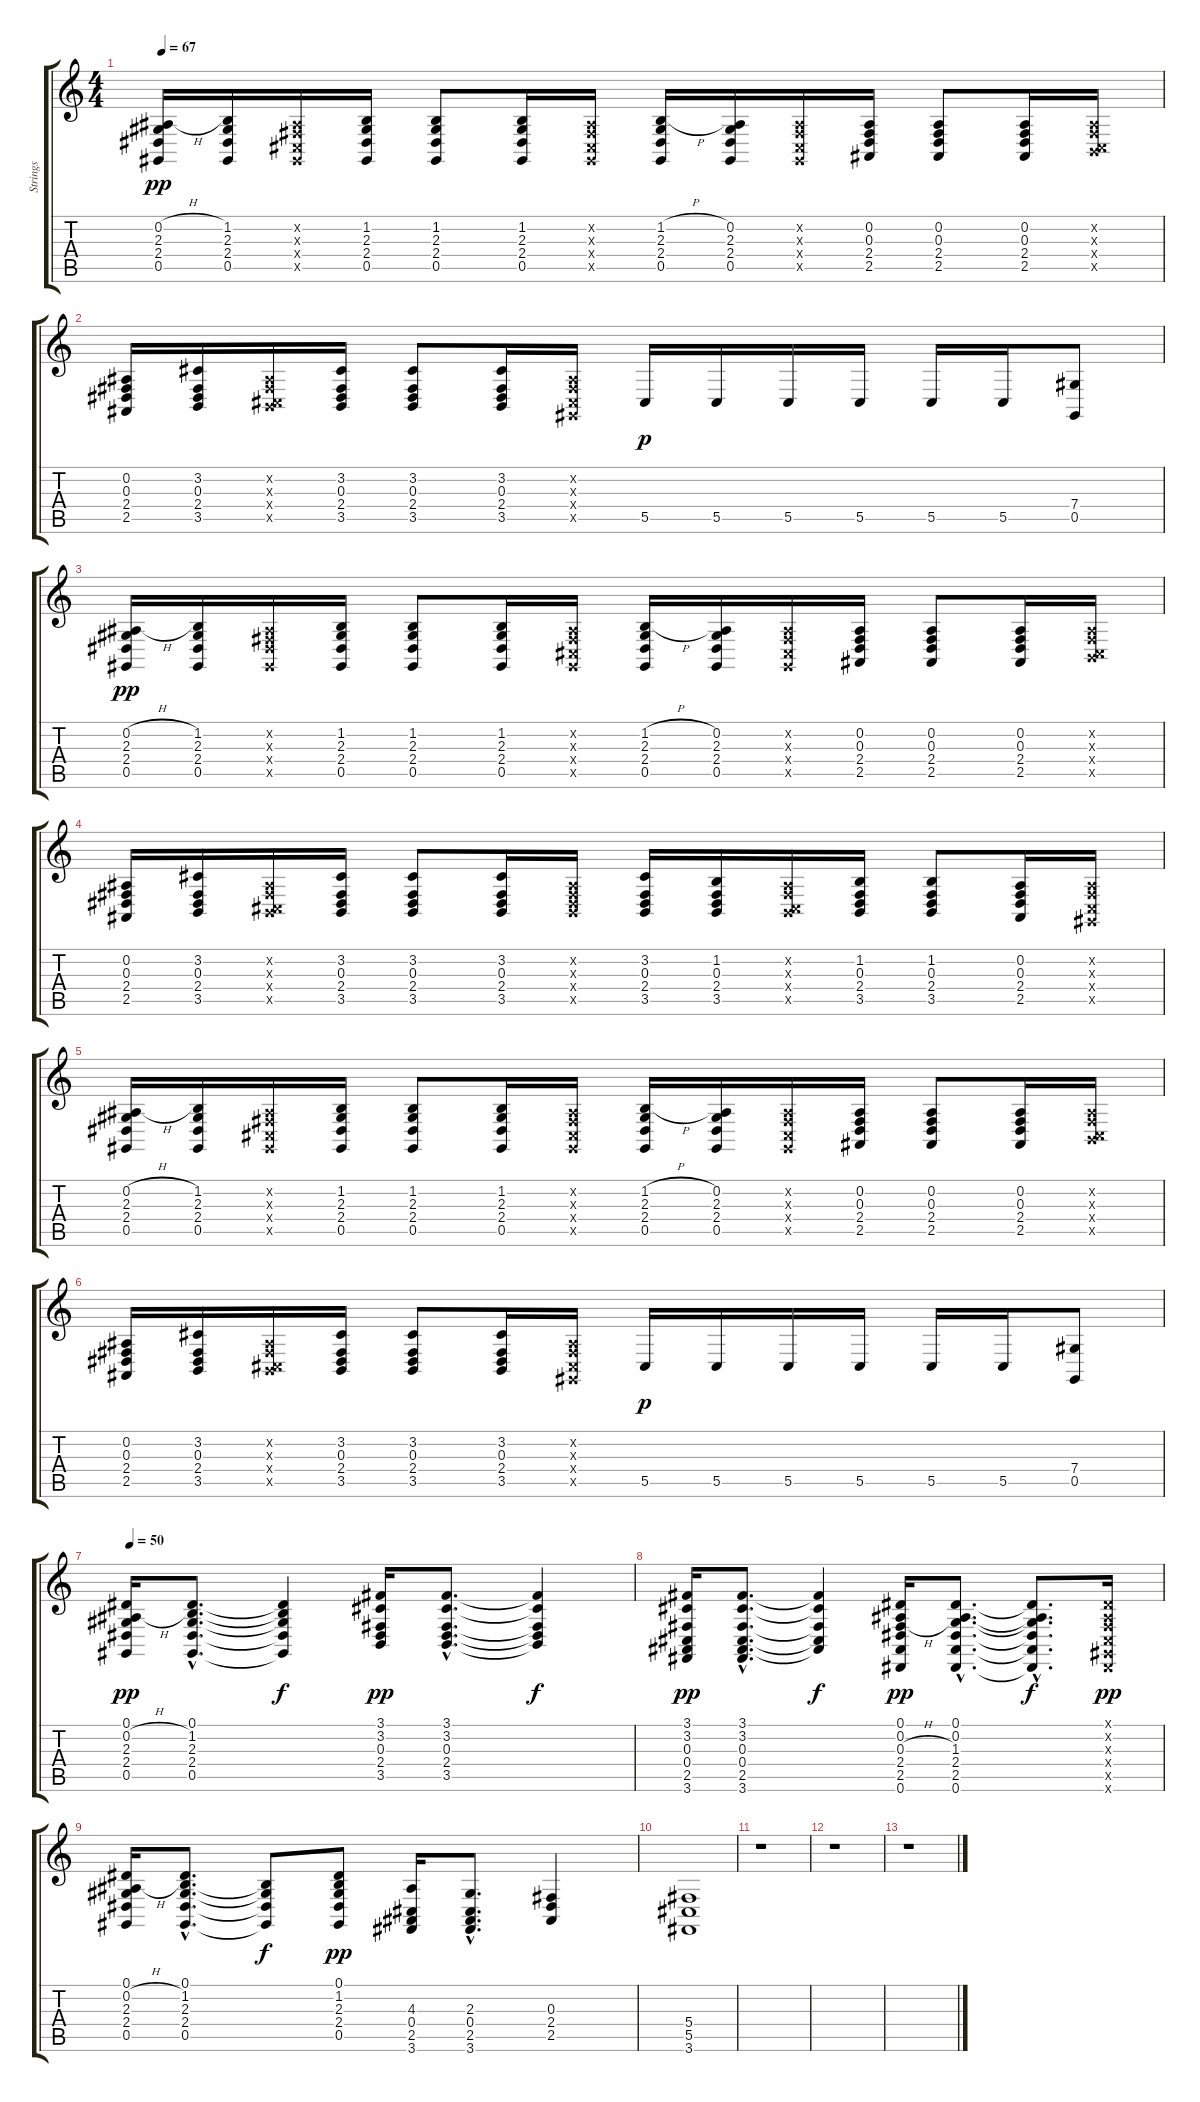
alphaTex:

\track ("Strings" "Strings") {instrument stringensemble1}
\staff {score tabs}
\tuning (Eb4 Bb3 Gb3 Db3 Ab2 Eb2) {hide}
\ts (4 4)
\tempo 67
\clef g2
\ks c
(0.2{h} 2.3 2.4 0.5).16{dy pp} (1.2 2.3 2.4 0.5).16 (0.2{x} 0.3{x} 0.4{x} 0.5{x}).16 (1.2 2.3 2.4 0.5).16 (1.2 2.3 2.4 0.5).8 (1.2 2.3 2.4 0.5).16 (0.2{x} 0.3{x} 0.4{x} 0.5{x}).16 (1.2{h} 2.3 2.4 0.5).16 (0.2 2.3 2.4 0.5).16 (0.2{x} 0.3{x} 0.4{x} 0.5{x}).16 (0.2 0.3 2.4 2.5).16 (0.2 0.3 2.4 2.5).8 (0.2 0.3 2.4 2.5).16 (0.2{x} 0.3{x} 0.4{x} 3.5{x}).16 |
(0.2 0.3 2.4 2.5).16 (3.2 0.3 2.4 3.5).16 (0.2{x} 0.3{x} 0.4{x} 3.5{x}).16 (3.2 0.3 2.4 3.5).16 (3.2 0.3 2.4 3.5).8 (3.2 0.3 2.4 3.5).16 (0.2{x} 0.3{x} 0.4{x} 0.5{x}).16 5.5.16{dy p} 5.5.16 5.5.16 5.5.16 5.5.16 5.5.16 (7.4 0.5).8 |
(0.2{h} 2.3 2.4 0.5).16{dy pp} (1.2 2.3 2.4 0.5).16 (0.2{x} 0.3{x} 2.4{x} 0.5{x}).16 (1.2 2.3 2.4 0.5).16 (1.2 2.3 2.4 0.5).8 (1.2 2.3 2.4 0.5).16 (0.2{x} 0.3{x} 0.4{x} 0.5{x}).16 (1.2{h} 2.3 2.4 0.5).16 (0.2 2.3 2.4 0.5).16 (0.2{x} 0.3{x} 0.4{x} 0.5{x}).16 (0.2 0.3 2.4 2.5).16 (0.2 0.3 2.4 2.5).8 (0.2 0.3 2.4 2.5).16 (0.2{x} 0.3{x} 0.4{x} 3.5{x}).16 |
(0.2 0.3 2.4 2.5).16 (3.2 0.3 2.4 3.5).16 (0.2{x} 0.3{x} 0.4{x} 3.5{x}).16 (3.2 0.3 2.4 3.5).16 (3.2 0.3 2.4 3.5).8 (3.2 0.3 2.4 3.5).16 (0.2{x} 0.3{x} 2.4{x} 3.5{x}).16 (3.2 0.3 2.4 3.5).16 (1.2 0.3 2.4 3.5).16 (0.2{x} 0.3{x} 0.4{x} 3.5{x}).16 (1.2 0.3 2.4 3.5).16 (1.2 0.3 2.4 3.5).8 (0.2 0.3 2.4 2.5).16 (0.2{x} 0.3{x} 0.4{x} 0.5{x}).16 |
(0.2{h} 2.3 2.4 0.5).16 (1.2 2.3 2.4 0.5).16 (0.2{x} 0.3{x} 0.4{x} 0.5{x}).16 (1.2 2.3 2.4 0.5).16 (1.2 2.3 2.4 0.5).8 (1.2 2.3 2.4 0.5).16 (0.2{x} 0.3{x} 0.4{x} 0.5{x}).16 (1.2{h} 2.3 2.4 0.5).16 (0.2 2.3 2.4 0.5).16 (0.2{x} 0.3{x} 0.4{x} 0.5{x}).16 (0.2 0.3 2.4 2.5).16 (0.2 0.3 2.4 2.5).8 (0.2 0.3 2.4 2.5).16 (0.2{x} 0.3{x} 0.4{x} 3.5{x}).16 |
(0.2 0.3 2.4 2.5).16 (3.2 0.3 2.4 3.5).16 (0.2{x} 0.3{x} 0.4{x} 3.5{x}).16 (3.2 0.3 2.4 3.5).16 (3.2 0.3 2.4 3.5).8 (3.2 0.3 2.4 3.5).16 (0.2{x} 0.3{x} 0.4{x} 0.5{x}).16 5.5.16{dy p} 5.5.16 5.5.16 5.5.16 5.5.16 5.5.16 (7.4 0.5).8 |
\tempo 50
(0.1 0.2{h} 2.3 2.4 0.5).16{dy pp} (0.1{hac} 1.2{hac} 2.3{hac} 2.4{hac} 0.5{hac}).8{d} (0.1{t} 1.2{t} 2.3{t} 2.4{t} 0.5{t}).4{dy f} (3.1 3.2 0.3 2.4 3.5).16{dy pp} (3.1{hac} 3.2{hac} 0.3{hac} 2.4{hac} 3.5{hac}).8{d} (3.1{t} 3.2{t} 0.3{t} 2.4{t} 3.5{t}).4{dy f} |
(3.1 3.2 0.3 0.4 2.5 3.6).16{dy pp} (3.1{hac} 3.2{hac} 0.3{hac} 0.4{hac} 2.5{hac} 3.6{hac}).8{d} (3.1{t} 3.2{t} 0.3{t} 0.4{t} 2.5{t}).4{dy f} (0.1 0.2 0.3{h} 2.4 2.5 0.6).16{dy pp} (0.1{hac} 0.2{hac} 1.3{hac} 2.4{hac} 2.5{hac} 0.6{hac}).8{d} (0.1{hac t} 0.2{hac t} 1.3{hac t} 2.4{hac t} 2.5{hac t} 0.6{hac t}).8{d dy f} (0.1{x} 0.2{x} 0.3{x} 0.4{x} 0.5{x} 0.6{x}).16{dy pp} |
(0.1 0.2{h} 2.3 2.4 0.5).16 (0.1{hac} 1.2{hac} 2.3{hac} 2.4{hac} 0.5{hac}).8{d} (1.2{t} 2.3{t} 2.4{t} 0.5{t}).8{dy f} (0.1 1.2 2.3 2.4 0.5).8{dy pp} (4.3 0.4 2.5 3.6).16 (2.3{hac} 0.4{hac} 2.5{hac} 3.6{hac}).8{d} (0.3 2.4 2.5).4 |
(5.4 5.5 3.6).1 |
r.1 |
r.1 |
r.1
